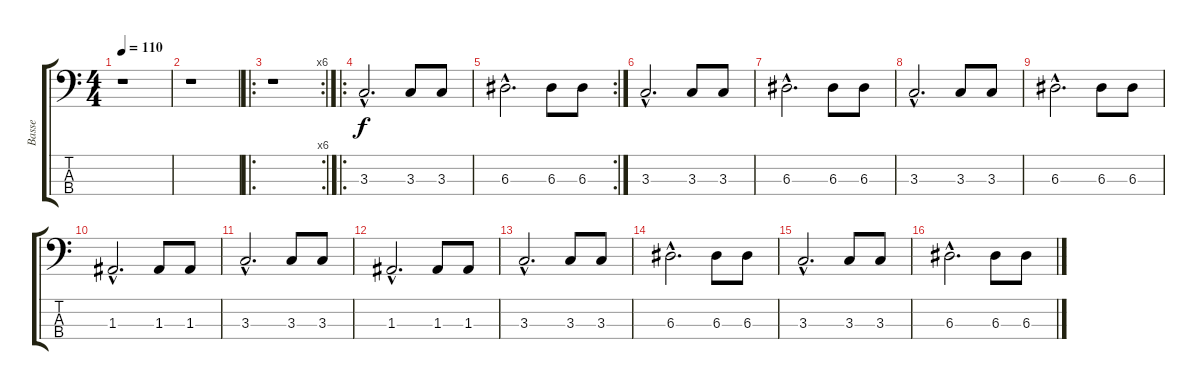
\track ("Basse" "Basse") {instrument fretlessbass}
\staff {score tabs}
\tuning (G2 D2 A1 E1) {hide}
\ts (4 4)
\tempo 110
\clef f4
\ks c
r.1{dy f} |
r.1 |
\ro
\rc 6
r.1 |
\ro
3.3{hac}.2{d} 3.3.8 3.3.8 |
\rc 2
6.3{hac}.2{d} 6.3.8 6.3.8 |
3.3{hac}.2{d} 3.3.8 3.3.8 |
6.3{hac}.2{d} 6.3.8 6.3.8 |
3.3{hac}.2{d} 3.3.8 3.3.8 |
6.3{hac}.2{d} 6.3.8 6.3.8 |
1.3{hac}.2{d} 1.3.8 1.3.8 |
3.3{hac}.2{d} 3.3.8 3.3.8 |
1.3{hac}.2{d} 1.3.8 1.3.8 |
3.3{hac}.2{d} 3.3.8 3.3.8 |
6.3{hac}.2{d} 6.3.8 6.3.8 |
3.3{hac}.2{d} 3.3.8 3.3.8 |
6.3{hac}.2{d} 6.3.8 6.3.8
